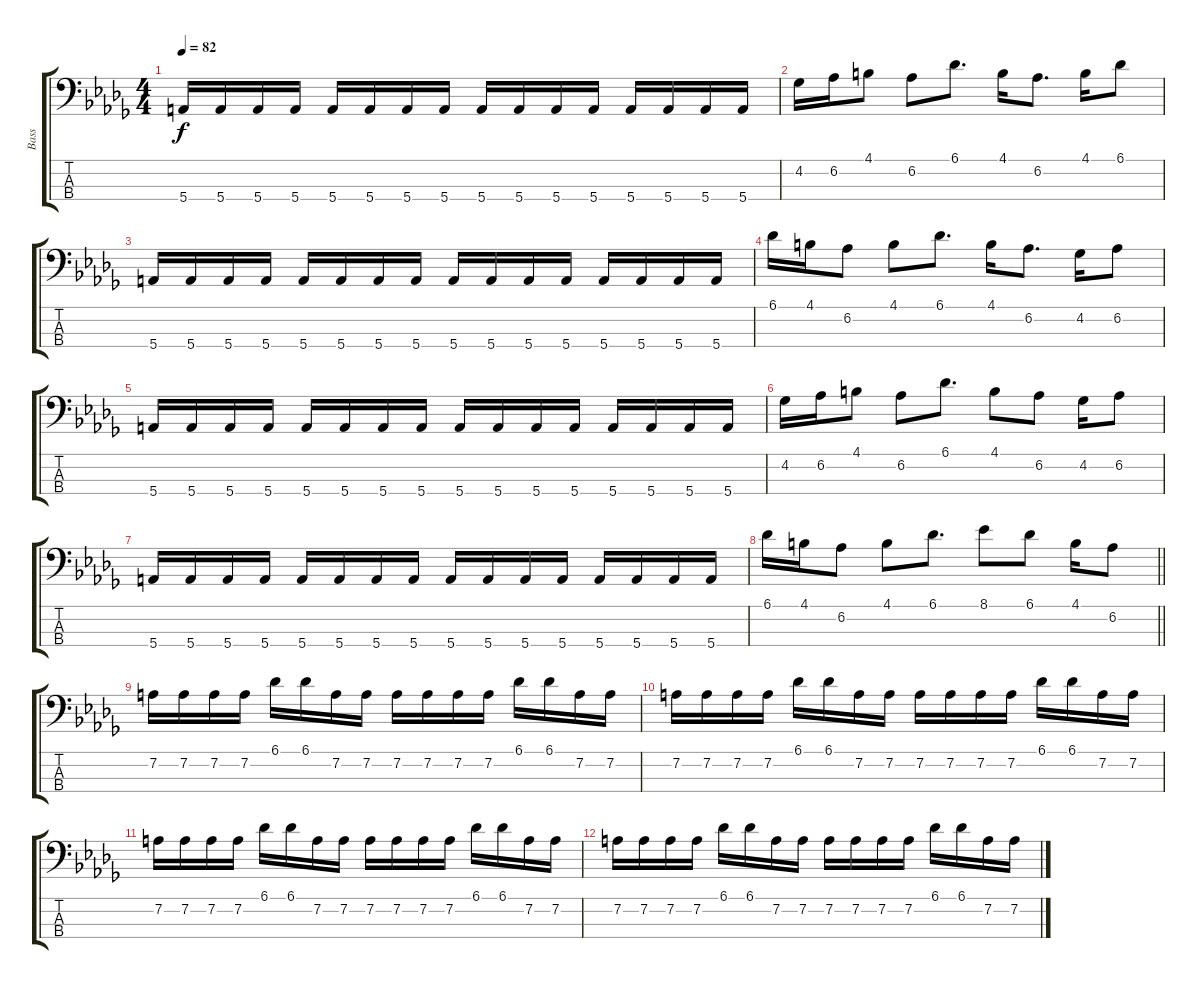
\track ("Bass" "Bass") {instrument electricbassfinger}
\staff {score tabs}
\tuning (G2 D2 A1 E1) {hide}
\ts (4 4)
\section ("" "")
\tempo 82
\clef f4
\ks db
5.4.16{dy f} 5.4.16 5.4.16 5.4.16 5.4.16 5.4.16 5.4.16 5.4.16 5.4.16 5.4.16 5.4.16 5.4.16 5.4.16 5.4.16 5.4.16 5.4.16 |
4.2.16 6.2.16 4.1.8 6.2.8 6.1.8{d} 4.1.16 6.2.8{d} 4.1.16 6.1.8 |
5.4.16 5.4.16 5.4.16 5.4.16 5.4.16 5.4.16 5.4.16 5.4.16 5.4.16 5.4.16 5.4.16 5.4.16 5.4.16 5.4.16 5.4.16 5.4.16 |
6.1.16 4.1.16 6.2.8 4.1.8 6.1.8{d} 4.1.16 6.2.8{d} 4.2.16 6.2.8 |
5.4.16 5.4.16 5.4.16 5.4.16 5.4.16 5.4.16 5.4.16 5.4.16 5.4.16 5.4.16 5.4.16 5.4.16 5.4.16 5.4.16 5.4.16 5.4.16 |
4.2.16 6.2.16 4.1.8 6.2.8 6.1.8{d} 4.1.8 6.2.8 4.2.16 6.2.8 |
5.4.16 5.4.16 5.4.16 5.4.16 5.4.16 5.4.16 5.4.16 5.4.16 5.4.16 5.4.16 5.4.16 5.4.16 5.4.16 5.4.16 5.4.16 5.4.16 |
\barLineRight lightlight
6.1.16 4.1.16 6.2.8 4.1.8 6.1.8{d} 8.1.8 6.1.8 4.1.16 6.2.8 |
7.2.16 7.2.16 7.2.16 7.2.16 6.1.16 6.1.16 7.2.16 7.2.16 7.2.16 7.2.16 7.2.16 7.2.16 6.1.16 6.1.16 7.2.16 7.2.16 |
7.2.16 7.2.16 7.2.16 7.2.16 6.1.16 6.1.16 7.2.16 7.2.16 7.2.16 7.2.16 7.2.16 7.2.16 6.1.16 6.1.16 7.2.16 7.2.16 |
7.2.16 7.2.16 7.2.16 7.2.16 6.1.16 6.1.16 7.2.16 7.2.16 7.2.16 7.2.16 7.2.16 7.2.16 6.1.16 6.1.16 7.2.16 7.2.16 |
7.2.16 7.2.16 7.2.16 7.2.16 6.1.16 6.1.16 7.2.16 7.2.16 7.2.16 7.2.16 7.2.16 7.2.16 6.1.16 6.1.16 7.2.16 7.2.16
